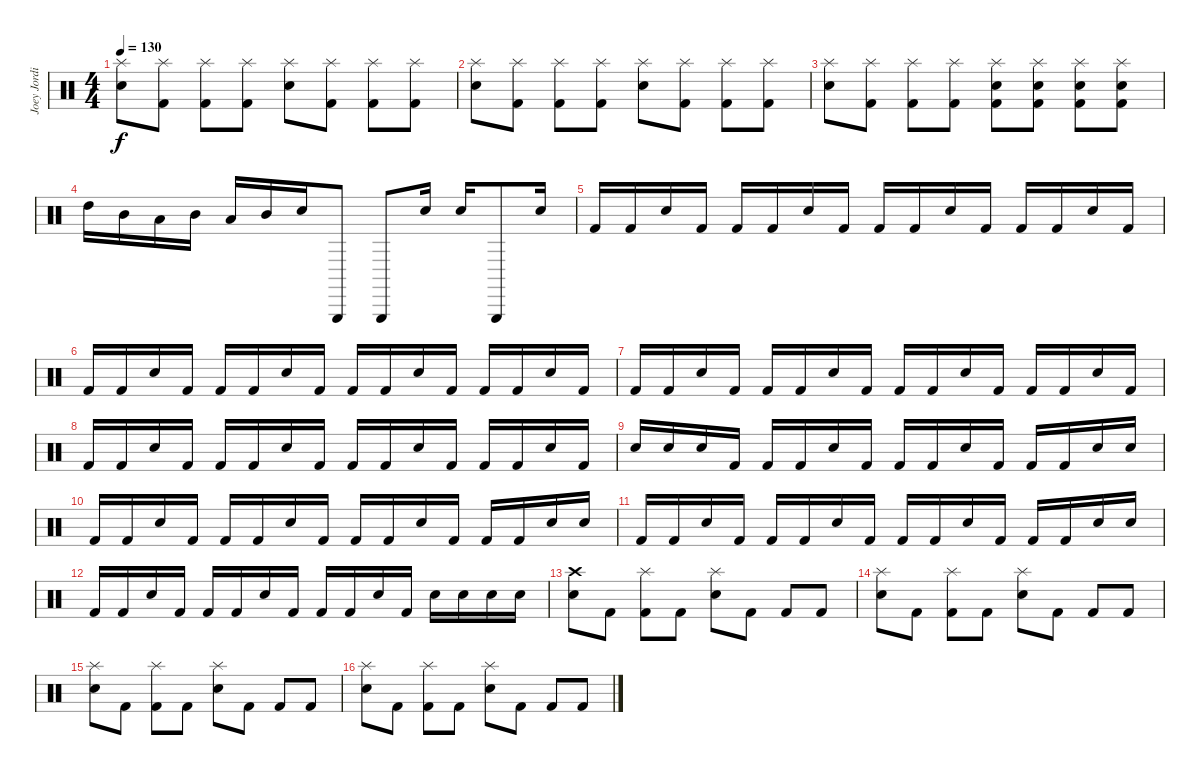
\track ("Joey Jordison" "Joey Jordi") {instrument percussion}
\staff {score}
\articulation defaults
\ts (4 4)
\tempo 130
\clef neutral
\ks c
("Splash (hit)" "Electric Snare (hit)").8{dy f} ("Splash (hit)" "Kick (hit) 2").8 ("Splash (hit)" "Kick (hit) 2").8 ("Splash (hit)" "Kick (hit) 2").8 ("Splash (hit)" "Electric Snare (hit)").8 ("Splash (hit)" "Kick (hit) 2").8 ("Splash (hit)" "Kick (hit) 2").8 ("Splash (hit)" "Kick (hit) 2").8 |
("Splash (hit)" "Electric Snare (hit)").8 ("Splash (hit)" "Kick (hit) 2").8 ("Splash (hit)" "Kick (hit) 2").8 ("Splash (hit)" "Kick (hit) 2").8 ("Splash (hit)" "Electric Snare (hit)").8 ("Splash (hit)" "Kick (hit) 2").8 ("Splash (hit)" "Kick (hit) 2").8 ("Splash (hit)" "Kick (hit) 2").8 |
("Splash (hit)" "Electric Snare (hit)").8 ("Splash (hit)" "Kick (hit) 2").8 ("Splash (hit)" "Kick (hit) 2").8 ("Splash (hit)" "Kick (hit) 2").8 ("Splash (hit)" "Electric Snare (hit)" "Kick (hit) 2").8 ("Splash (hit)" "Electric Snare (hit)" "Kick (hit) 2").8 ("Splash (hit)" "Electric Snare (hit)" "Kick (hit) 2").8 ("Splash (hit)" "Electric Snare (hit)" "Kick (hit) 2").8 |
"High Tom (hit)".16 "Mid Tom (hit)".16 "Low Tom (hit)".16 "Mid Tom (hit)".16 "Low Tom (hit)".16 "Mid Tom (hit)".16 "Electric Snare (hit)".16 "Triangle (hit)".8 "Triangle (hit)".8 "Electric Snare (hit)".16 "Electric Snare (hit)".16 "Triangle (hit)".8 "Electric Snare (hit)".16 |
"Kick (hit) 2".16 "Kick (hit) 2".16 "Electric Snare (hit)".16 "Kick (hit) 2".16 "Kick (hit) 2".16 "Kick (hit) 2".16 "Electric Snare (hit)".16 "Kick (hit) 2".16 "Kick (hit) 2".16 "Kick (hit) 2".16 "Electric Snare (hit)".16 "Kick (hit) 2".16 "Kick (hit) 2".16 "Kick (hit) 2".16 "Electric Snare (hit)".16 "Kick (hit) 2".16 |
"Kick (hit) 2".16 "Kick (hit) 2".16 "Electric Snare (hit)".16 "Kick (hit) 2".16 "Kick (hit) 2".16 "Kick (hit) 2".16 "Electric Snare (hit)".16 "Kick (hit) 2".16 "Kick (hit) 2".16 "Kick (hit) 2".16 "Electric Snare (hit)".16 "Kick (hit) 2".16 "Kick (hit) 2".16 "Kick (hit) 2".16 "Electric Snare (hit)".16 "Kick (hit) 2".16 |
"Kick (hit) 2".16 "Kick (hit) 2".16 "Electric Snare (hit)".16 "Kick (hit) 2".16 "Kick (hit) 2".16 "Kick (hit) 2".16 "Electric Snare (hit)".16 "Kick (hit) 2".16 "Kick (hit) 2".16 "Kick (hit) 2".16 "Electric Snare (hit)".16 "Kick (hit) 2".16 "Kick (hit) 2".16 "Kick (hit) 2".16 "Electric Snare (hit)".16 "Kick (hit) 2".16 |
"Kick (hit) 2".16 "Kick (hit) 2".16 "Electric Snare (hit)".16 "Kick (hit) 2".16 "Kick (hit) 2".16 "Kick (hit) 2".16 "Electric Snare (hit)".16 "Kick (hit) 2".16 "Kick (hit) 2".16 "Kick (hit) 2".16 "Electric Snare (hit)".16 "Kick (hit) 2".16 "Kick (hit) 2".16 "Kick (hit) 2".16 "Electric Snare (hit)".16 "Kick (hit) 2".16 |
"Electric Snare (hit)".16 "Electric Snare (hit)".16 "Electric Snare (hit)".16 "Kick (hit) 2".16 "Kick (hit) 2".16 "Kick (hit) 2".16 "Electric Snare (hit)".16 "Kick (hit) 2".16 "Kick (hit) 2".16 "Kick (hit) 2".16 "Electric Snare (hit)".16 "Kick (hit) 2".16 "Kick (hit) 2".16 "Kick (hit) 2".16 "Electric Snare (hit)".16 "Electric Snare (hit)".16 |
"Kick (hit) 2".16 "Kick (hit) 2".16 "Electric Snare (hit)".16 "Kick (hit) 2".16 "Kick (hit) 2".16 "Kick (hit) 2".16 "Electric Snare (hit)".16 "Kick (hit) 2".16 "Kick (hit) 2".16 "Kick (hit) 2".16 "Electric Snare (hit)".16 "Kick (hit) 2".16 "Kick (hit) 2".16 "Kick (hit) 2".16 "Electric Snare (hit)".16 "Electric Snare (hit)".16 |
"Kick (hit) 2".16 "Kick (hit) 2".16 "Electric Snare (hit)".16 "Kick (hit) 2".16 "Kick (hit) 2".16 "Kick (hit) 2".16 "Electric Snare (hit)".16 "Kick (hit) 2".16 "Kick (hit) 2".16 "Kick (hit) 2".16 "Electric Snare (hit)".16 "Kick (hit) 2".16 "Kick (hit) 2".16 "Kick (hit) 2".16 "Electric Snare (hit)".16 "Electric Snare (hit)".16 |
"Kick (hit) 2".16 "Kick (hit) 2".16 "Electric Snare (hit)".16 "Kick (hit) 2".16 "Kick (hit) 2".16 "Kick (hit) 2".16 "Electric Snare (hit)".16 "Kick (hit) 2".16 "Kick (hit) 2".16 "Kick (hit) 2".16 "Electric Snare (hit)".16 "Kick (hit) 2".16 "Electric Snare (hit)".16 "Electric Snare (hit)".16 "Electric Snare (hit)".16 "Electric Snare (hit)".16 |
("Crash high (hit)" "Electric Snare (hit)").8 "Kick (hit) 2".8 ("Splash (hit)" "Kick (hit) 2").8 "Kick (hit) 2".8 ("Splash (hit)" "Electric Snare (hit)").8 "Kick (hit) 2".8 "Kick (hit) 2".8 "Kick (hit) 2".8 |
("Splash (hit)" "Electric Snare (hit)").8 "Kick (hit) 2".8 ("Splash (hit)" "Kick (hit) 2").8 "Kick (hit) 2".8 ("Splash (hit)" "Electric Snare (hit)").8 "Kick (hit) 2".8 "Kick (hit) 2".8 "Kick (hit) 2".8 |
("Splash (hit)" "Electric Snare (hit)").8 "Kick (hit) 2".8 ("Splash (hit)" "Kick (hit) 2").8 "Kick (hit) 2".8 ("Splash (hit)" "Electric Snare (hit)").8 "Kick (hit) 2".8 "Kick (hit) 2".8 "Kick (hit) 2".8 |
("Splash (hit)" "Electric Snare (hit)").8 "Kick (hit) 2".8 ("Splash (hit)" "Kick (hit) 2").8 "Kick (hit) 2".8 ("Splash (hit)" "Electric Snare (hit)").8 "Kick (hit) 2".8 "Kick (hit) 2".8 "Kick (hit) 2".8
